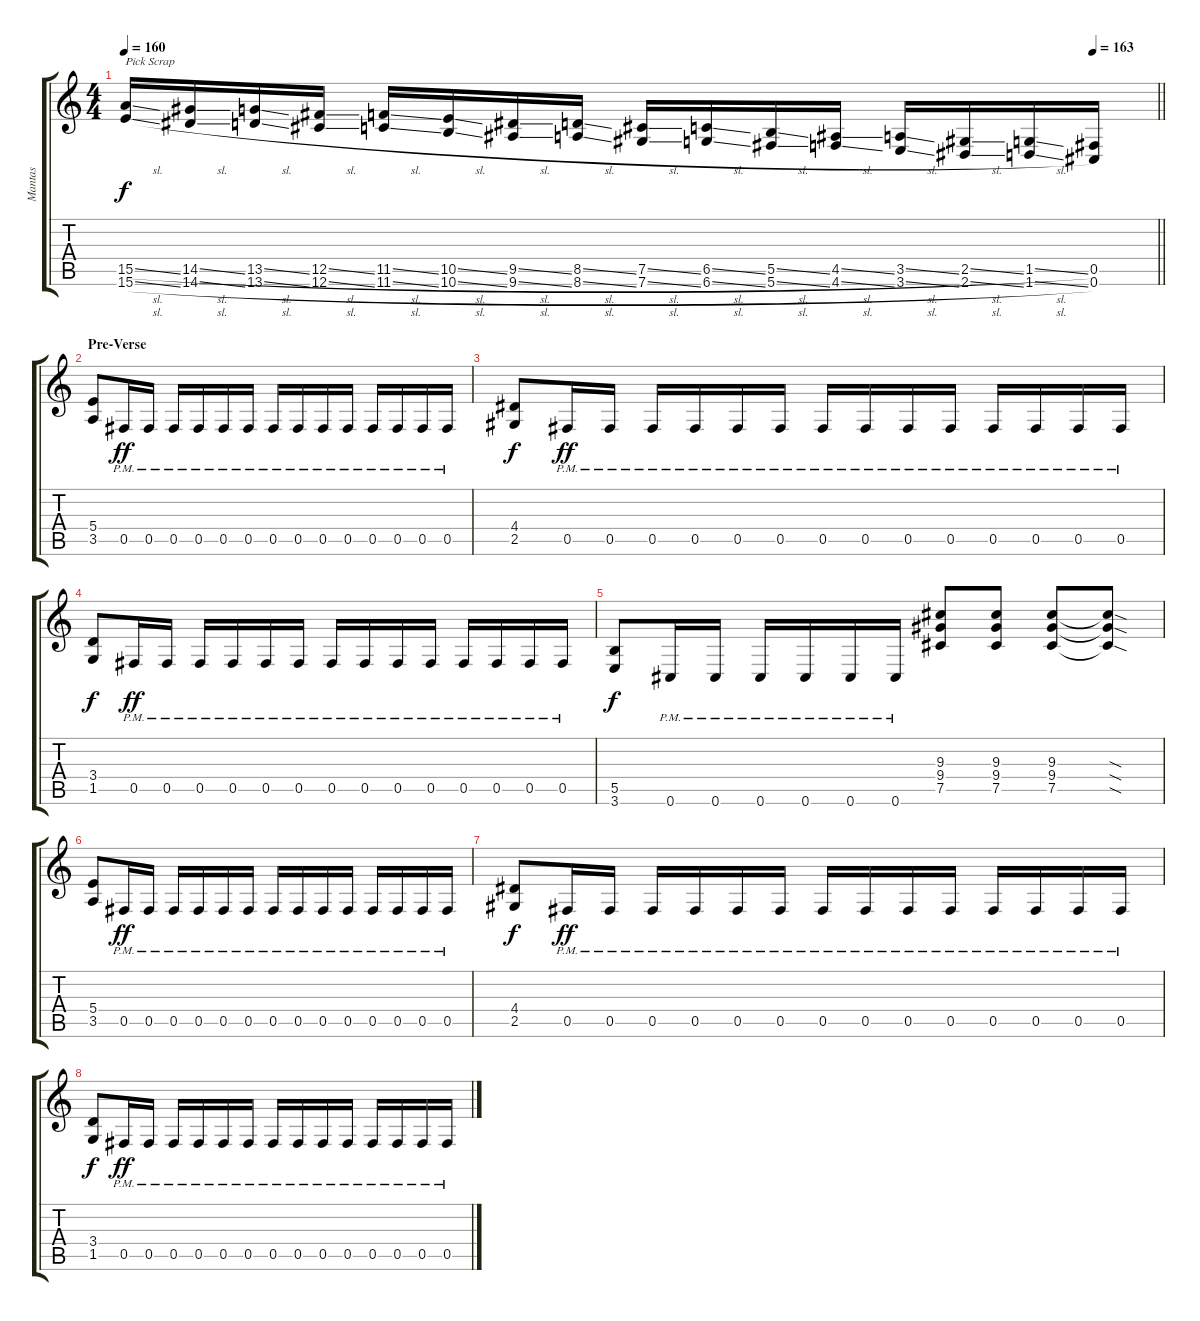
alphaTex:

\track ("Mantas" "Mantas") {instrument overdrivenguitar}
\staff {score tabs}
\tuning (Db4 Ab3 E3 B2 Gb2 Db2) {hide}
\ts (4 4)
\tempo 160
\tempo (163 0.9375)
\clef g2
\barLineRight lightlight
\ks c
(15.5{sl} 15.6{sl}).16{txt "Pick Scrap" dy f} (14.5{sl} 14.6{sl}).16 (13.5{sl} 13.6{sl}).16 (12.5{sl} 12.6{sl}).16 (11.5{sl} 11.6{sl}).16 (10.5{sl} 10.6{sl}).16 (9.5{sl} 9.6{sl}).16 (8.5{sl} 8.6{sl}).16 (7.5{sl} 7.6{sl}).16 (6.5{sl} 6.6{sl}).16 (5.5{sl} 5.6{sl}).16 (4.5{sl} 4.6{sl}).16 (3.5{sl} 3.6{sl}).16 (2.5{sl} 2.6{sl}).16 (1.5{sl} 1.6{sl}).16 (0.5 0.6).16 |
\section ("" "Pre-Verse")
(5.4 3.5).8 0.5{pm}.16{dy ff} 0.5{pm}.16 0.5{pm}.16 0.5{pm}.16 0.5{pm}.16 0.5{pm}.16 0.5{pm}.16 0.5{pm}.16 0.5{pm}.16 0.5{pm}.16 0.5{pm}.16 0.5{pm}.16 0.5{pm}.16 0.5{pm}.16 |
(4.4 2.5).8{dy f} 0.5{pm}.16{dy ff} 0.5{pm}.16 0.5{pm}.16 0.5{pm}.16 0.5{pm}.16 0.5{pm}.16 0.5{pm}.16 0.5{pm}.16 0.5{pm}.16 0.5{pm}.16 0.5{pm}.16 0.5{pm}.16 0.5{pm}.16 0.5{pm}.16 |
(3.4 1.5).8{dy f} 0.5{pm}.16{dy ff} 0.5{pm}.16 0.5{pm}.16 0.5{pm}.16 0.5{pm}.16 0.5{pm}.16 0.5{pm}.16 0.5{pm}.16 0.5{pm}.16 0.5{pm}.16 0.5{pm}.16 0.5{pm}.16 0.5{pm}.16 0.5{pm}.16 |
(5.5 3.6).8{dy f} 0.6{pm}.16 0.6{pm}.16 0.6{pm}.16 0.6{pm}.16 0.6{pm}.16 0.6{pm}.16 (9.3 9.4 7.5).8 (9.3 9.4 7.5).8 (9.3 9.4 7.5).8 (9.3{sod t} 9.4{sod t} 7.5{sod t}).8 |
(5.4 3.5).8 0.5{pm}.16{dy ff} 0.5{pm}.16 0.5{pm}.16 0.5{pm}.16 0.5{pm}.16 0.5{pm}.16 0.5{pm}.16 0.5{pm}.16 0.5{pm}.16 0.5{pm}.16 0.5{pm}.16 0.5{pm}.16 0.5{pm}.16 0.5{pm}.16 |
(4.4 2.5).8{dy f} 0.5{pm}.16{dy ff} 0.5{pm}.16 0.5{pm}.16 0.5{pm}.16 0.5{pm}.16 0.5{pm}.16 0.5{pm}.16 0.5{pm}.16 0.5{pm}.16 0.5{pm}.16 0.5{pm}.16 0.5{pm}.16 0.5{pm}.16 0.5{pm}.16 |
(3.4 1.5).8{dy f} 0.5{pm}.16{dy ff} 0.5{pm}.16 0.5{pm}.16 0.5{pm}.16 0.5{pm}.16 0.5{pm}.16 0.5{pm}.16 0.5{pm}.16 0.5{pm}.16 0.5{pm}.16 0.5{pm}.16 0.5{pm}.16 0.5{pm}.16 0.5{pm}.16
